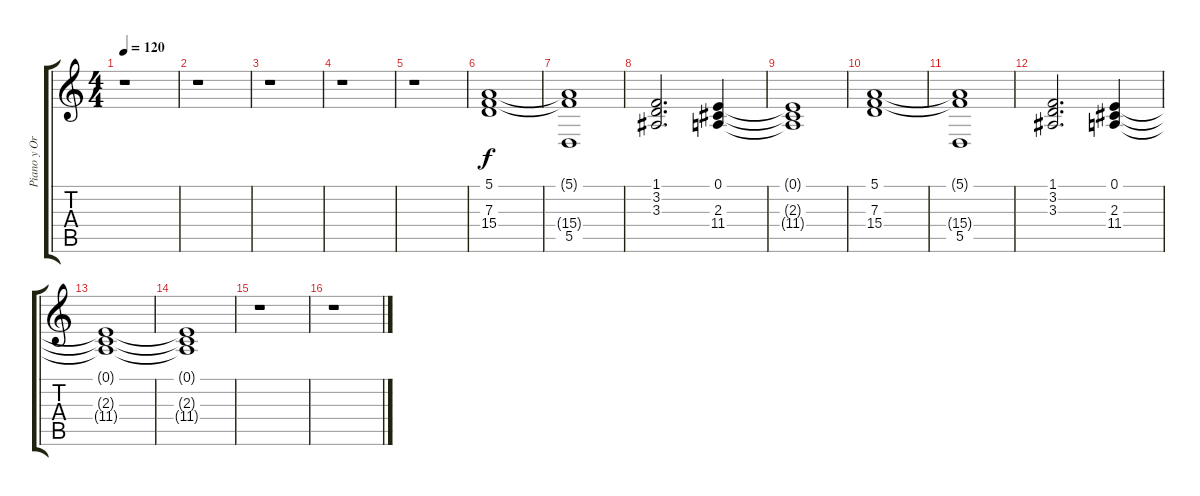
\track ("Piano y Organo" "Piano y Or") {instrument brightacousticpiano}
\staff {score tabs}
\tuning (E4 B3 G3 D3 A2 E2) {hide}
\ts (4 4)
\tempo 120
\clef g2
\ks c
r.1{dy f} |
r.1 |
r.1 |
r.1 |
r.1 |
(5.1 7.3 15.4).1 |
(5.1{t} 15.4{t} 5.5).1 |
(1.1 3.2 3.3).2{d} (0.1 2.3 11.4).4 |
(0.1{t} 2.3{t} 11.4{t}).1 |
(5.1 7.3 15.4).1 |
(5.1{t} 15.4{t} 5.5).1 |
(1.1 3.2 3.3).2{d} (0.1 2.3 11.4).4 |
(0.1{t} 2.3{t} 11.4{t}).1 |
(0.1{t} 2.3{t} 11.4{t}).1 |
r.1 |
r.1
